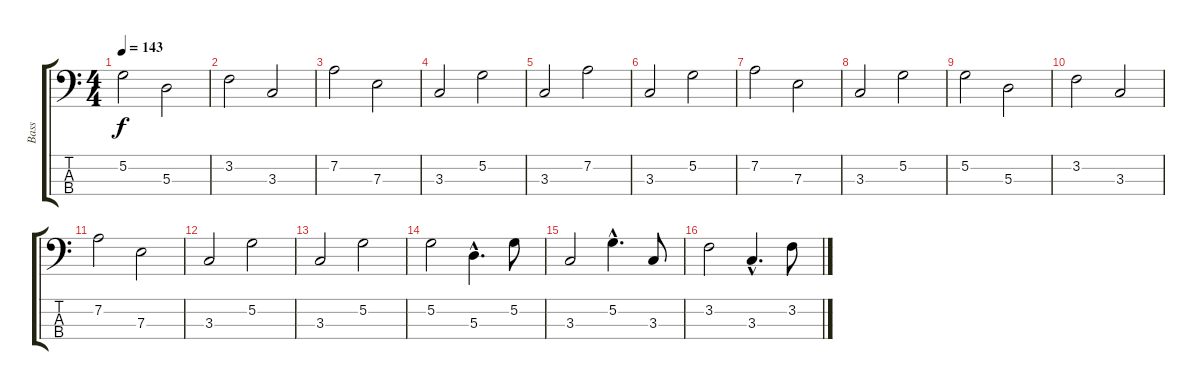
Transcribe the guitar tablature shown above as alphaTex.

\track ("Bass" "Bass") {instrument electricbassfinger}
\staff {score tabs}
\tuning (G2 D2 A1 E1) {hide}
\ts (4 4)
\tempo 143
\clef f4
\ks c
5.2.2{dy f} 5.3.2 |
3.2.2 3.3.2 |
7.2.2 7.3.2 |
3.3.2 5.2.2 |
3.3.2 7.2.2 |
3.3.2 5.2.2 |
7.2.2 7.3.2 |
3.3.2 5.2.2 |
5.2.2 5.3.2 |
3.2.2 3.3.2 |
7.2.2 7.3.2 |
3.3.2 5.2.2 |
3.3.2 5.2.2 |
5.2.2 5.3{hac}.4{d} 5.2.8 |
3.3.2 5.2{hac}.4{d} 3.3.8 |
3.2.2 3.3{hac}.4{d} 3.2.8
